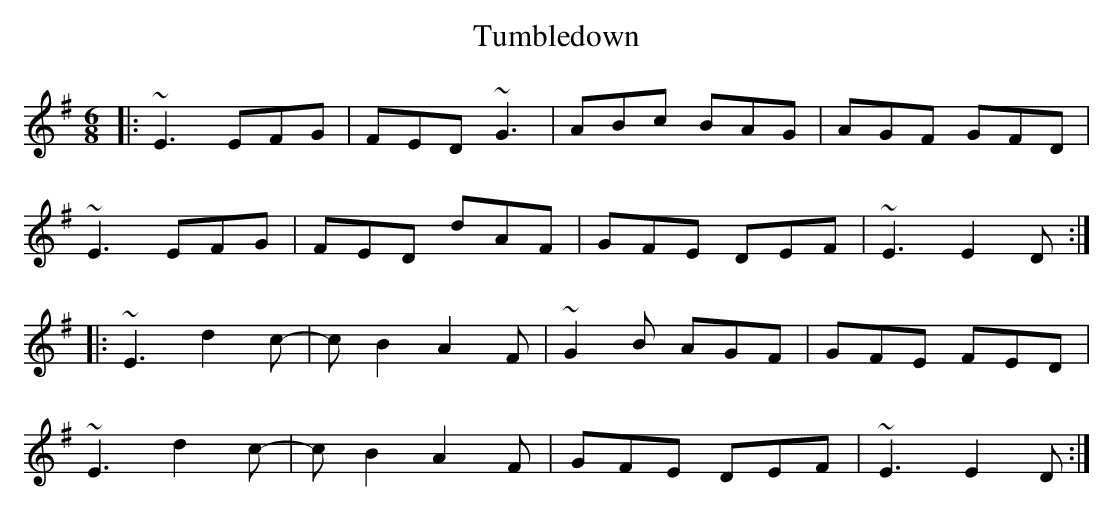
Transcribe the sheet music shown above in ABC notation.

X:1
T: Tumbledown
M: 6/8
L: 1/8
K: Emin
|: ~E3 EFG | FED ~G3 | ABc BAG | AGF GFD |
~E3 EFG | FED dAF | GFE DEF | ~E3 E2D :|
|: ~E3 d2c- | cB2 A2F | ~G2B AGF | GFE FED |
~E3 d2c- | cB2 A2F | GFE DEF | ~E3 E2D :|
